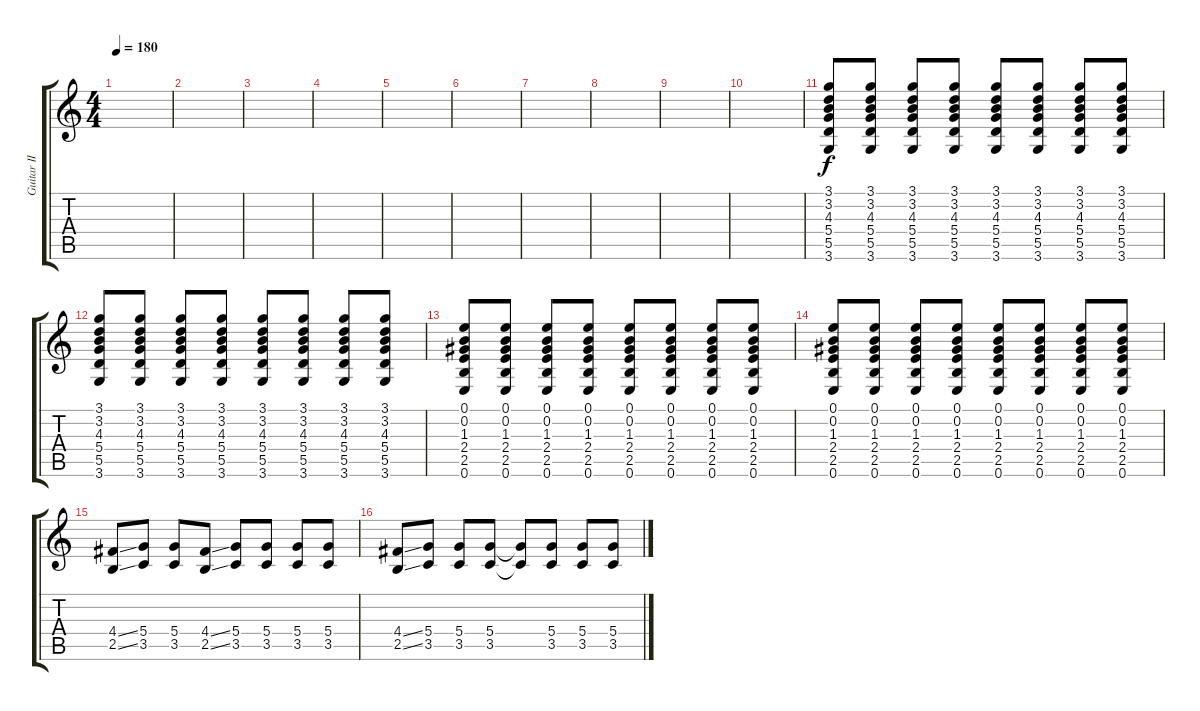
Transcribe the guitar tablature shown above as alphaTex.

\track ("Guitar II" "Guitar II") {instrument overdrivenguitar}
\staff {score tabs}
\tuning (E4 B3 G3 D3 A2 E2) {hide}
\ts (4 4)
\tempo 180
\clef g2
\ks c
|
|
|
|
|
|
|
|
|
|
(3.1 3.2 4.3 5.4 5.5 3.6).8 (3.1 3.2 4.3 5.4 5.5 3.6).8 (3.1 3.2 4.3 5.4 5.5 3.6).8 (3.1 3.2 4.3 5.4 5.5 3.6).8 (3.1 3.2 4.3 5.4 5.5 3.6).8 (3.1 3.2 4.3 5.4 5.5 3.6).8 (3.1 3.2 4.3 5.4 5.5 3.6).8 (3.1 3.2 4.3 5.4 5.5 3.6).8 |
(3.1 3.2 4.3 5.4 5.5 3.6).8 (3.1 3.2 4.3 5.4 5.5 3.6).8 (3.1 3.2 4.3 5.4 5.5 3.6).8 (3.1 3.2 4.3 5.4 5.5 3.6).8 (3.1 3.2 4.3 5.4 5.5 3.6).8 (3.1 3.2 4.3 5.4 5.5 3.6).8 (3.1 3.2 4.3 5.4 5.5 3.6).8 (3.1 3.2 4.3 5.4 5.5 3.6).8 |
(0.1 0.2 1.3 2.4 2.5 0.6).8 (0.1 0.2 1.3 2.4 2.5 0.6).8 (0.1 0.2 1.3 2.4 2.5 0.6).8 (0.1 0.2 1.3 2.4 2.5 0.6).8 (0.1 0.2 1.3 2.4 2.5 0.6).8 (0.1 0.2 1.3 2.4 2.5 0.6).8 (0.1 0.2 1.3 2.4 2.5 0.6).8 (0.1 0.2 1.3 2.4 2.5 0.6).8 |
(0.1 0.2 1.3 2.4 2.5 0.6).8 (0.1 0.2 1.3 2.4 2.5 0.6).8 (0.1 0.2 1.3 2.4 2.5 0.6).8 (0.1 0.2 1.3 2.4 2.5 0.6).8 (0.1 0.2 1.3 2.4 2.5 0.6).8 (0.1 0.2 1.3 2.4 2.5 0.6).8 (0.1 0.2 1.3 2.4 2.5 0.6).8 (0.1 0.2 1.3 2.4 2.5 0.6).8 |
(4.4{ss} 2.5{ss}).8 (5.4 3.5).8 (5.4 3.5).8 (4.4{ss} 2.5{ss}).8 (5.4 3.5).8 (5.4 3.5).8 (5.4 3.5).8 (5.4 3.5).8 |
(4.4{ss} 2.5{ss}).8 (5.4 3.5).8 (5.4 3.5).8 (5.4 3.5).8 (5.4{t} 3.5{t}).8 (5.4 3.5).8 (5.4 3.5).8 (5.4 3.5).8
